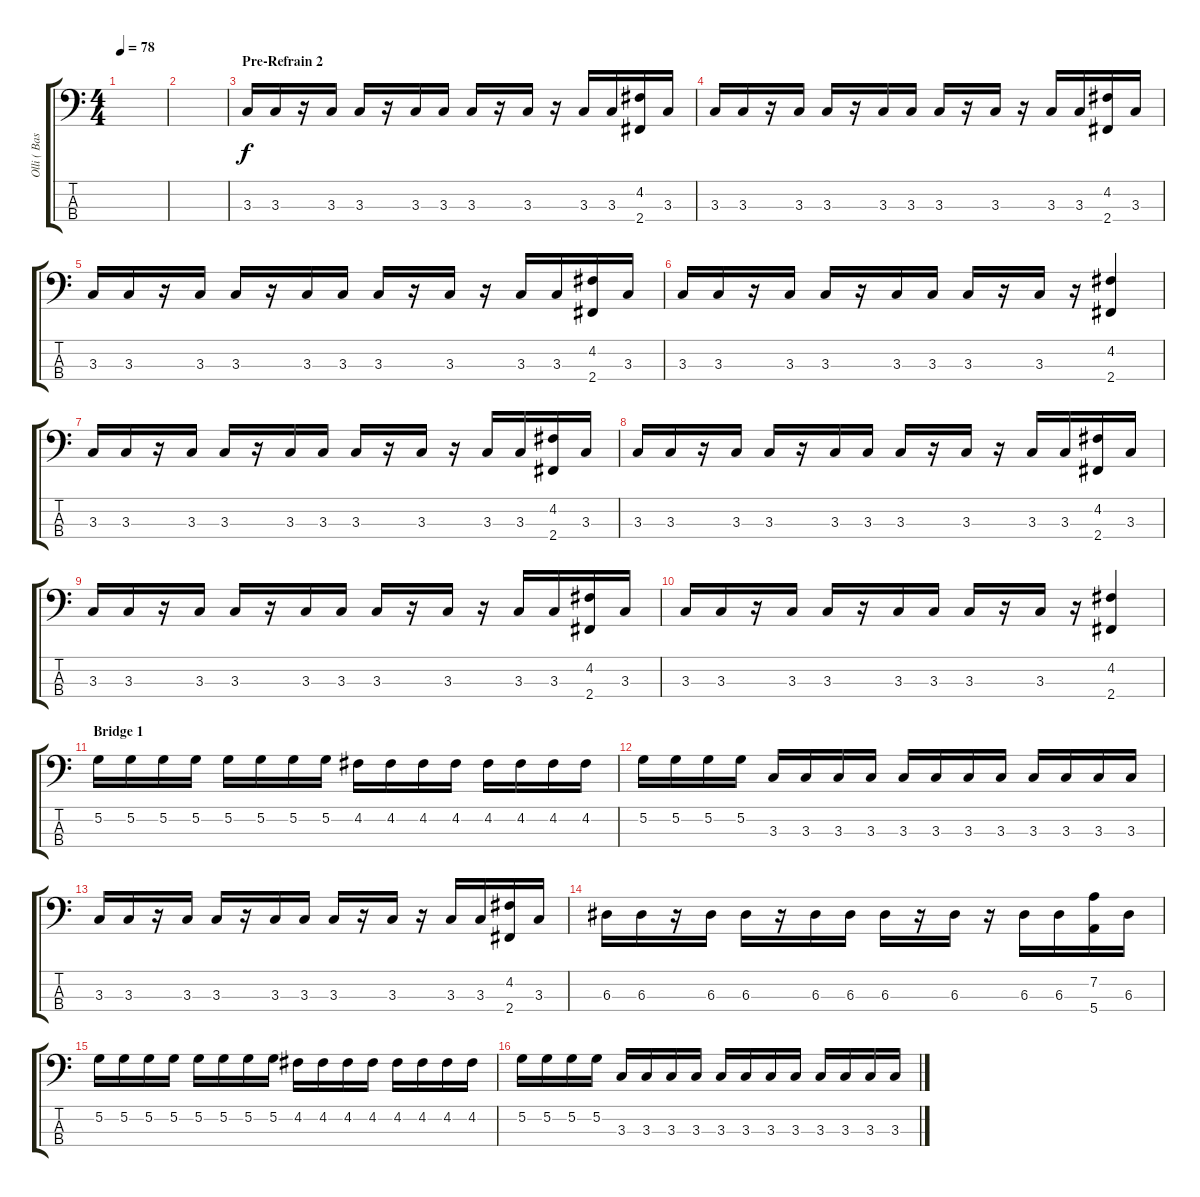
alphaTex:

\track ("Olli ( Bass )" "Olli ( Bas") {instrument synthbass2}
\staff {score tabs}
\tuning (G2 D2 A1 E1) {hide}
\ts (4 4)
\tempo 78
\clef f4
\ks c
|
|
\section ("" "Pre-Refrain 2")
3.3.16 3.3.16 r.16 3.3.16 3.3.16 r.16 3.3.16 3.3.16 3.3.16 r.16 3.3.16 r.16 3.3.16 3.3.16 (4.2 2.4).16 3.3.16 |
3.3.16 3.3.16 r.16 3.3.16 3.3.16 r.16 3.3.16 3.3.16 3.3.16 r.16 3.3.16 r.16 3.3.16 3.3.16 (4.2 2.4).16 3.3.16 |
3.3.16 3.3.16 r.16 3.3.16 3.3.16 r.16 3.3.16 3.3.16 3.3.16 r.16 3.3.16 r.16 3.3.16 3.3.16 (4.2 2.4).16 3.3.16 |
3.3.16 3.3.16 r.16 3.3.16 3.3.16 r.16 3.3.16 3.3.16 3.3.16 r.16 3.3.16 r.16 (4.2 2.4).4 |
3.3.16 3.3.16 r.16 3.3.16 3.3.16 r.16 3.3.16 3.3.16 3.3.16 r.16 3.3.16 r.16 3.3.16 3.3.16 (4.2 2.4).16 3.3.16 |
3.3.16 3.3.16 r.16 3.3.16 3.3.16 r.16 3.3.16 3.3.16 3.3.16 r.16 3.3.16 r.16 3.3.16 3.3.16 (4.2 2.4).16 3.3.16 |
3.3.16 3.3.16 r.16 3.3.16 3.3.16 r.16 3.3.16 3.3.16 3.3.16 r.16 3.3.16 r.16 3.3.16 3.3.16 (4.2 2.4).16 3.3.16 |
3.3.16 3.3.16 r.16 3.3.16 3.3.16 r.16 3.3.16 3.3.16 3.3.16 r.16 3.3.16 r.16 (4.2 2.4).4 |
\section ("" "Bridge 1")
5.2.16 5.2.16 5.2.16 5.2.16 5.2.16 5.2.16 5.2.16 5.2.16 4.2.16 4.2.16 4.2.16 4.2.16 4.2.16 4.2.16 4.2.16 4.2.16 |
5.2.16 5.2.16 5.2.16 5.2.16 3.3.16 3.3.16 3.3.16 3.3.16 3.3.16 3.3.16 3.3.16 3.3.16 3.3.16 3.3.16 3.3.16 3.3.16 |
3.3.16 3.3.16 r.16 3.3.16 3.3.16 r.16 3.3.16 3.3.16 3.3.16 r.16 3.3.16 r.16 3.3.16 3.3.16 (4.2 2.4).16 3.3.16 |
6.3.16 6.3.16 r.16 6.3.16 6.3.16 r.16 6.3.16 6.3.16 6.3.16 r.16 6.3.16 r.16 6.3.16 6.3.16 (7.2 5.4).16 6.3.16 |
5.2.16 5.2.16 5.2.16 5.2.16 5.2.16 5.2.16 5.2.16 5.2.16 4.2.16 4.2.16 4.2.16 4.2.16 4.2.16 4.2.16 4.2.16 4.2.16 |
5.2.16 5.2.16 5.2.16 5.2.16 3.3.16 3.3.16 3.3.16 3.3.16 3.3.16 3.3.16 3.3.16 3.3.16 3.3.16 3.3.16 3.3.16 3.3.16
